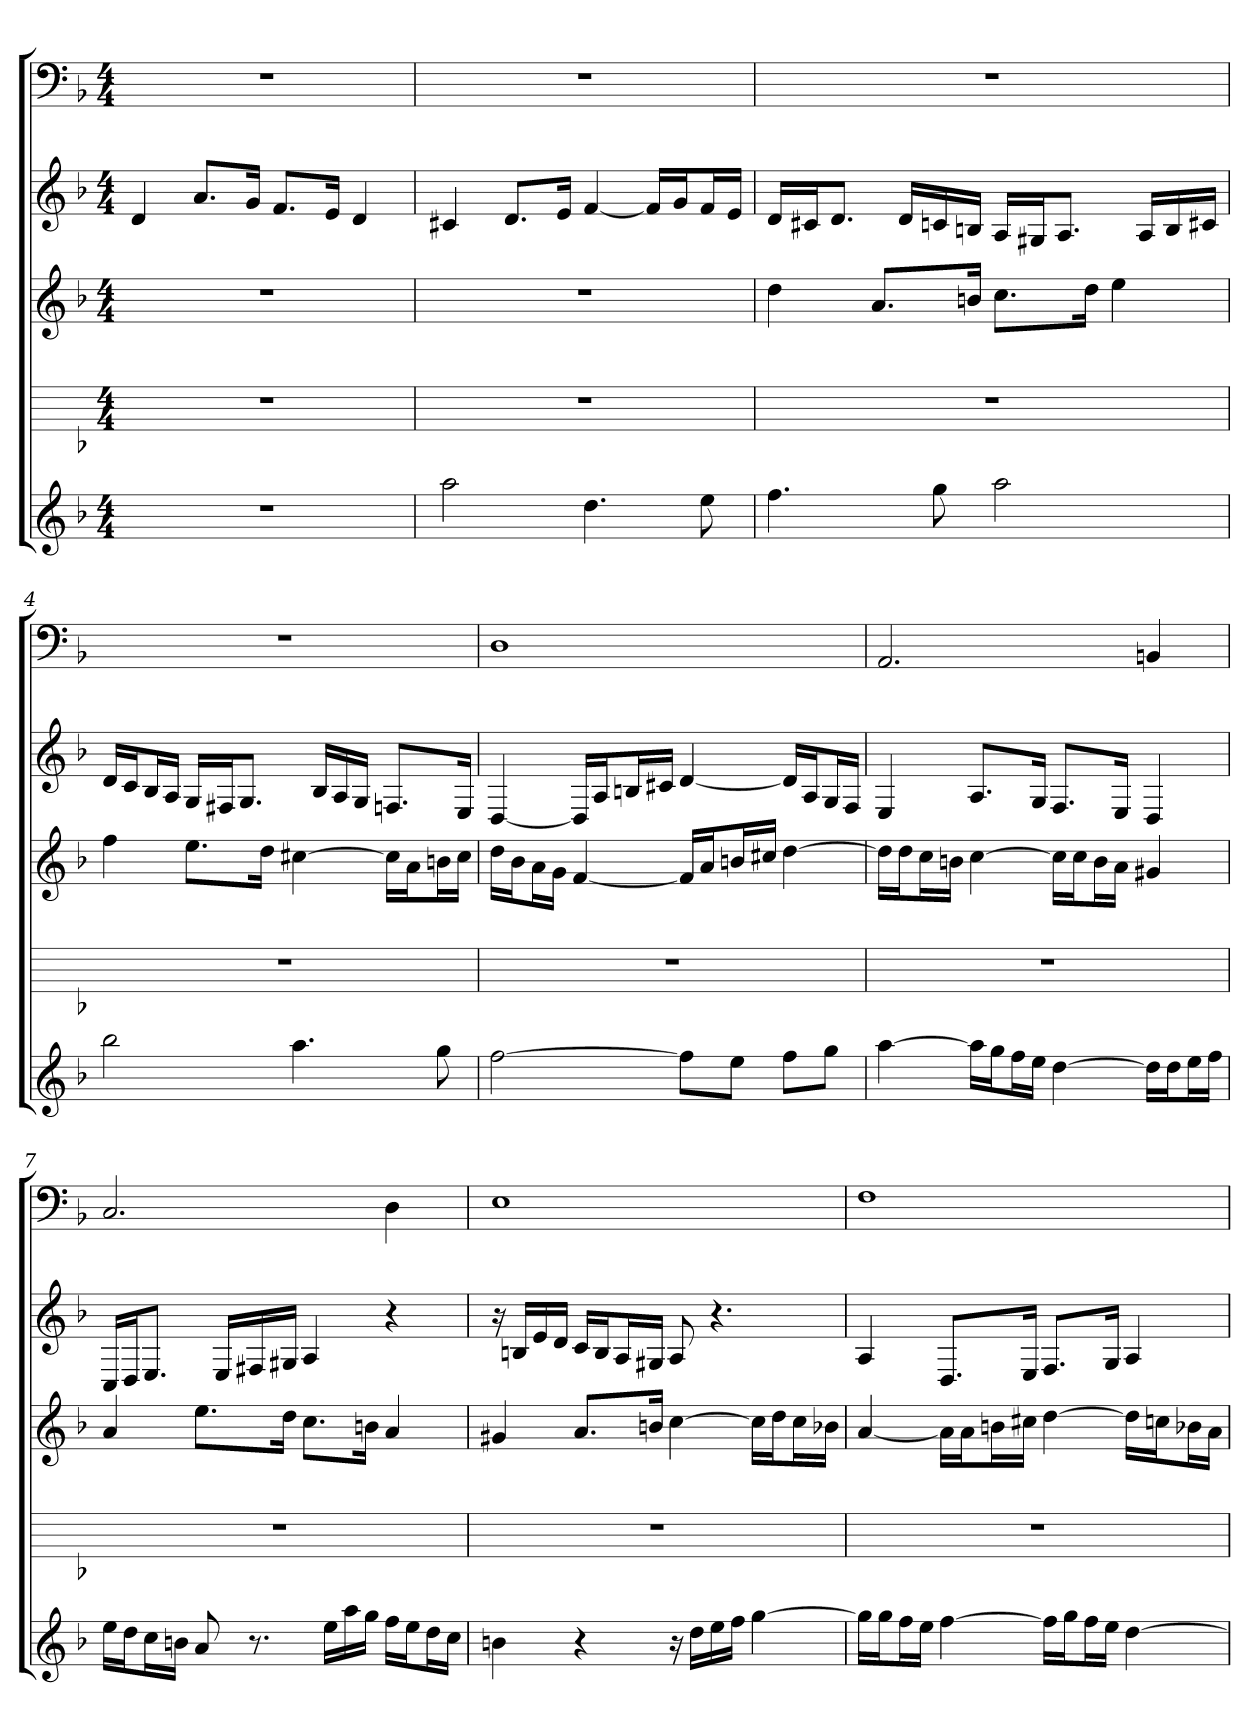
**kern	**kern	**kern	**kern	**kern
*part5	*part4	*part3	*part2	*part1
*staff5	*staff4	*staff3	*staff2	*staff1
*k[b-]	*k[b-]	*k[b-]	*k[b-]	*k[b-]
*d:	*d:	*d:	*d:	*d:
*M4/4	*M4/4	*M4/4	*M4/4	*M4/4
=1	=1	=1	=1	=1
1r	1r	1r	4d	1r
.	.	.	8.aL	.
.	.	.	16gJk	.
.	.	.	8.fL	.
.	.	.	16eJk	.
.	.	.	4d	.
=2	=2	=2	=2	=2
2aa	1r	1r	4c#X	1r
.	.	.	8.dL	.
.	.	.	16eJk	.
4.dd	.	.	[4f	.
.	.	.	16fLL]	.
.	.	.	16gJ	.
8ee	.	.	16fL	.
.	.	.	16eJJ	.
=3	=3	=3	=3	=3
4.ff	1r	4dd	16dLL	1r
.	.	.	16c#XJ	.
.	.	.	8.dJ	.
.	.	8.aL	.	.
.	.	.	16dLL	.
8gg	.	.	16cn	.
.	.	16bnJk	16BnJJ	.
2aa	.	8.ccL	16ALL	.
.	.	.	16G#XJ	.
.	.	.	8.AJ	.
.	.	16ddJk	.	.
.	.	4ee	.	.
.	.	.	16ALL	.
.	.	.	16B	.
.	.	.	16c#XJJ	.
=4	=4	=4	=4	=4
2bb-	1r	4ff	16dLL	1r
.	.	.	16cJ	.
.	.	.	16B-L	.
.	.	.	16AJJ	.
.	.	8.eeL	16GLL	.
.	.	.	16F#XJ	.
.	.	.	8.GJ	.
.	.	16ddJk	.	.
4.aa	.	[4cc#X	.	.
.	.	.	16B-LL	.
.	.	.	16A	.
.	.	.	16GJJ	.
.	.	16cc#LL]	8.FnL	.
.	.	16aJ	.	.
8gg	.	16bnL	.	.
.	.	16cc#JJ	16EJk	.
=5	=5	=5	=5	=5
[2ff	1r	16ddLL	[4D	1D
.	.	16b-J	.	.
.	.	16aL	.	.
.	.	16gJJ	.	.
.	.	[4f	16DLL]	.
.	.	.	16AJ	.
.	.	.	16BnL	.
.	.	.	16c#XJJ	.
8ffL]	.	16fLL]	[4d	.
.	.	16aJ	.	.
8eeJ	.	16bnL	.	.
.	.	16cc#XJJ	.	.
8ffL	.	[4dd	16dLL]	.
.	.	.	16AJ	.
8ggJ	.	.	16GL	.
.	.	.	16FJJ	.
=6	=6	=6	=6	=6
[4aa	1r	16ddLL]	4E	2.AA
.	.	16ddJ	.	.
.	.	16ccL	.	.
.	.	16bnJJ	.	.
16aaLL]	.	[4cc	8.AL	.
16ggJ	.	.	.	.
16ffL	.	.	.	.
16eeJJ	.	.	16GJk	.
[4dd	.	16ccLL]	8.FL	.
.	.	16ccJ	.	.
.	.	16bL	.	.
.	.	16aJJ	16EJk	.
16ddLL]	.	4g#X	4D	4BBn
16ddJ	.	.	.	.
16eeL	.	.	.	.
16ffJJ	.	.	.	.
=7	=7	=7	=7	=7
16eeLL	1r	4a	16CLL	2.C
16ddJ	.	.	16DJ	.
16ccL	.	.	8.EJ	.
16bnJJ	.	.	.	.
8a	.	8.eeL	.	.
.	.	.	16ELL	.
8.r	.	.	16F#X	.
.	.	16ddJk	16G#XJJ	.
.	.	8.ccL	4A	.
16eeLL	.	.	.	.
16aa	.	.	.	.
16ggJJ	.	16bnJk	.	.
16ffLL	.	4a	4r	4D
16eeJ	.	.	.	.
16ddL	.	.	.	.
16ccJJ	.	.	.	.
=8	=8	=8	=8	=8
4bn	1r	4g#X	16r	1E
.	.	.	16BnLL	.
.	.	.	16e	.
.	.	.	16dJJ	.
4r	.	8.aL	16cLL	.
.	.	.	16BJ	.
.	.	.	16AL	.
.	.	16bnJk	16G#XJJ	.
16r	.	[4cc	8A	.
16ddLL	.	.	.	.
16ee	.	.	4.r	.
16ffJJ	.	.	.	.
[4gg	.	16ccLL]	.	.
.	.	16ddJ	.	.
.	.	16ccL	.	.
.	.	16b-XJJ	.	.
=9	=9	=9	=9	=9
16ggLL]	1r	[4a	4A	1F
16ggJ	.	.	.	.
16ffL	.	.	.	.
16eeJJ	.	.	.	.
[4ff	.	16aLL]	8.DL	.
.	.	16aJ	.	.
.	.	16bnL	.	.
.	.	16cc#XJJ	16EJk	.
16ffLL]	.	[4dd	8.FL	.
16ggJ	.	.	.	.
16ffL	.	.	.	.
16eeJJ	.	.	16GJk	.
[4dd	.	16ddLL]	4A	.
.	.	16ccnJ	.	.
.	.	16b-XL	.	.
.	.	16aJJ	.	.
=	=	=	=	=
*-	*-	*-	*-	*-
